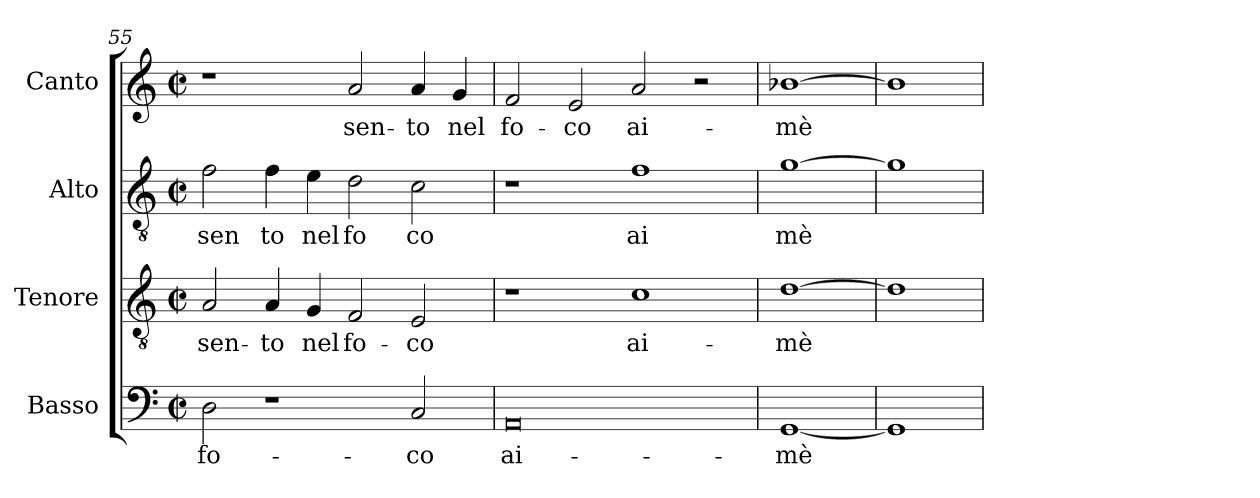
**kern	**text	**kern	**text	**kern	**text	**kern	**text
*part4	*part4	*part3	*part3	*part2	*part2	*part1	*part1
*staff4	*staff4	*staff3	*staff3	*staff2	*staff2	*staff1	*staff1
*I"Basso	*	*I"Tenore	*	*I"Alto	*	*I"Canto	*
*clefF4	*	*clefGv2	*	*clefGv2	*	*clefG2	*
*M2/2	*	*M2/2	*	*M2/2	*	*M2/2	*
*met(c|)	*	*met(c|)	*	*met(c|)	*	*met(c|)	*
=55	=55	=55	=55	=55	=55	=55	=55
!	!LO:LY:b:cj	!	!LO:LY:b:cj	!	!LO:LY:b:cj	!	!
2D\	fo-	2A/	sen-	2f\	sen	1r	.
!	!	!	!LO:LY:b:cj	!	!LO:LY:b:cj	!	!
1r	.	4A/	-to	4f\	to	.	.
!	!	!	!LO:LY:b:cj	!	!LO:LY:b:cj	!	!
.	.	4G/	nel	4e\	nel	.	.
!	!	!	!LO:LY:b:cj	!	!LO:LY:b:cj	!	!LO:LY:b:cj
.	.	2F/	fo-	2d\	fo	2a/	sen-
!	!LO:LY:b:cj	!	!LO:LY:b:cj	!	!LO:LY:b:cj	!	!LO:LY:b:cj
2C/	-co	2E/	-co	2c\	co	4a/	-to
!	!	!	!	!	!	!	!LO:LY:b:cj
.	.	.	.	.	.	4g/	nel
=56	=56	=56	=56	=56	=56	=56	=56
!LO:N:vis=0	!LO:LY:b:cj	!	!	!	!	!	!LO:LY:b:cj
1AA	ai-	1r	.	1r	.	2f/	fo-
!	!	!	!	!	!	!	!LO:LY:b:cj
.	.	.	.	.	.	2e/	-co
!	!	!	!LO:LY:b:cj	!	!LO:LY:b:cj	!	!LO:LY:b:cj
1ryy	.	1c	ai-	1f	ai	2a/	ai-
.	.	.	.	.	.	2r	.
=57	=57	=57	=57	=57	=57	=57	=57
!	!LO:LY:b:cj	!	!LO:LY:b:cj	!	!LO:LY:b:cj	!	!LO:LY:b:cj
[1GG	-mè	[1d	-mè	[1g	mè	[1b-X	-mè
=58	=58	=58	=58	=58	=58	=58	=58
1GG]	.	1d]	.	1g]	.	1b-]	.
=	=	=	=	=	=	=	=
*-	*-	*-	*-	*-	*-	*-	*-
